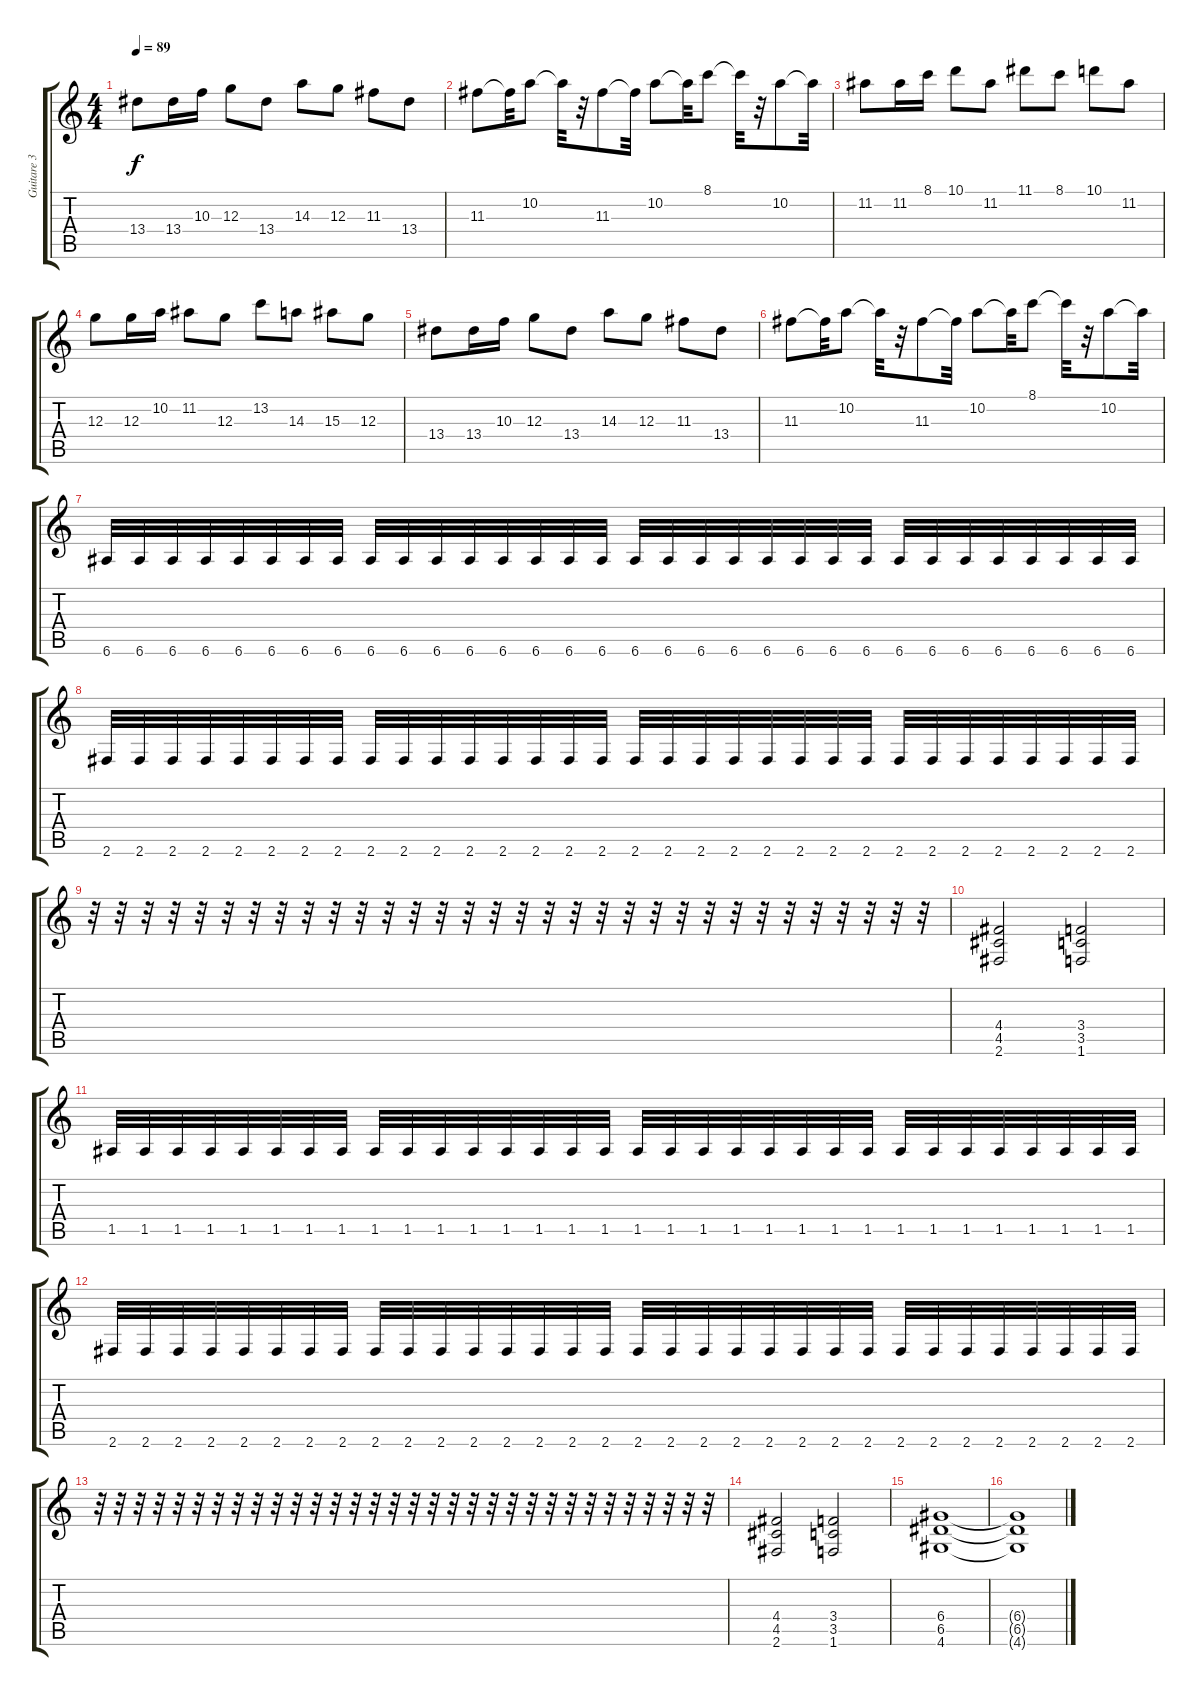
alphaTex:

\track ("Guitare 3 " "Guitare 3 ") {instrument distortionguitar}
\staff {score tabs}
\tuning (E4 B3 G3 D3 A2 E2) {hide}
\ts (4 4)
\tempo 89
\clef g2
\ks c
13.4.8{dy f} 13.4.16 10.3.16 12.3.8 13.4.8 14.3.8 12.3.8 11.3.8 13.4.8 |
11.3.8 11.3{t}.32 10.2.8 10.2{t}.32 r.32 11.3.8 11.3{t}.32 10.2.8 10.2{t}.32 8.1.8 8.1{t}.32 r.32 10.2.8 10.2{t}.32 |
11.2.8 11.2.16 8.1.16 10.1.8 11.2.8 11.1.8 8.1.8 10.1.8 11.2.8 |
12.3.8 12.3.16 10.2.16 11.2.8 12.3.8 13.2.8 14.3.8 15.3.8 12.3.8 |
13.4.8 13.4.16 10.3.16 12.3.8 13.4.8 14.3.8 12.3.8 11.3.8 13.4.8 |
11.3.8 11.3{t}.32 10.2.8 10.2{t}.32 r.32 11.3.8 11.3{t}.32 10.2.8 10.2{t}.32 8.1.8 8.1{t}.32 r.32 10.2.8 10.2{t}.32 |
6.6.32{volume 12 balance 8} 6.6.32 6.6.32 6.6.32 6.6.32 6.6.32 6.6.32 6.6.32 6.6.32 6.6.32 6.6.32 6.6.32 6.6.32 6.6.32 6.6.32 6.6.32 6.6.32 6.6.32 6.6.32 6.6.32 6.6.32 6.6.32 6.6.32 6.6.32 6.6.32 6.6.32 6.6.32 6.6.32 6.6.32 6.6.32 6.6.32 6.6.32 |
2.6.32 2.6.32 2.6.32 2.6.32 2.6.32 2.6.32 2.6.32 2.6.32 2.6.32 2.6.32 2.6.32 2.6.32 2.6.32 2.6.32 2.6.32 2.6.32 2.6.32 2.6.32 2.6.32 2.6.32 2.6.32 2.6.32 2.6.32 2.6.32 2.6.32 2.6.32 2.6.32 2.6.32 2.6.32 2.6.32 2.6.32 2.6.32 |
r.32 r.32 r.32 r.32 r.32 r.32 r.32 r.32 r.32 r.32 r.32 r.32 r.32 r.32 r.32 r.32 r.32 r.32 r.32 r.32 r.32 r.32 r.32 r.32 r.32 r.32 r.32 r.32 r.32 r.32 r.32 r.32 |
(4.4 4.5 2.6).2 (3.4 3.5 1.6).2 |
1.5.32 1.5.32 1.5.32 1.5.32 1.5.32 1.5.32 1.5.32 1.5.32 1.5.32 1.5.32 1.5.32 1.5.32 1.5.32 1.5.32 1.5.32 1.5.32 1.5.32 1.5.32 1.5.32 1.5.32 1.5.32 1.5.32 1.5.32 1.5.32 1.5.32 1.5.32 1.5.32 1.5.32 1.5.32 1.5.32 1.5.32 1.5.32 |
2.6.32 2.6.32 2.6.32 2.6.32 2.6.32 2.6.32 2.6.32 2.6.32 2.6.32 2.6.32 2.6.32 2.6.32 2.6.32 2.6.32 2.6.32 2.6.32 2.6.32 2.6.32 2.6.32 2.6.32 2.6.32 2.6.32 2.6.32 2.6.32 2.6.32 2.6.32 2.6.32 2.6.32 2.6.32 2.6.32 2.6.32 2.6.32 |
r.32 r.32 r.32 r.32 r.32 r.32 r.32 r.32 r.32 r.32 r.32 r.32 r.32 r.32 r.32 r.32 r.32 r.32 r.32 r.32 r.32 r.32 r.32 r.32 r.32 r.32 r.32 r.32 r.32 r.32 r.32 r.32 |
(4.4 4.5 2.6).2 (3.4 3.5 1.6).2 |
(6.4 6.5 4.6).1{volume 12 balance 8} |
(6.4{t} 6.5{t} 4.6{t}).1
